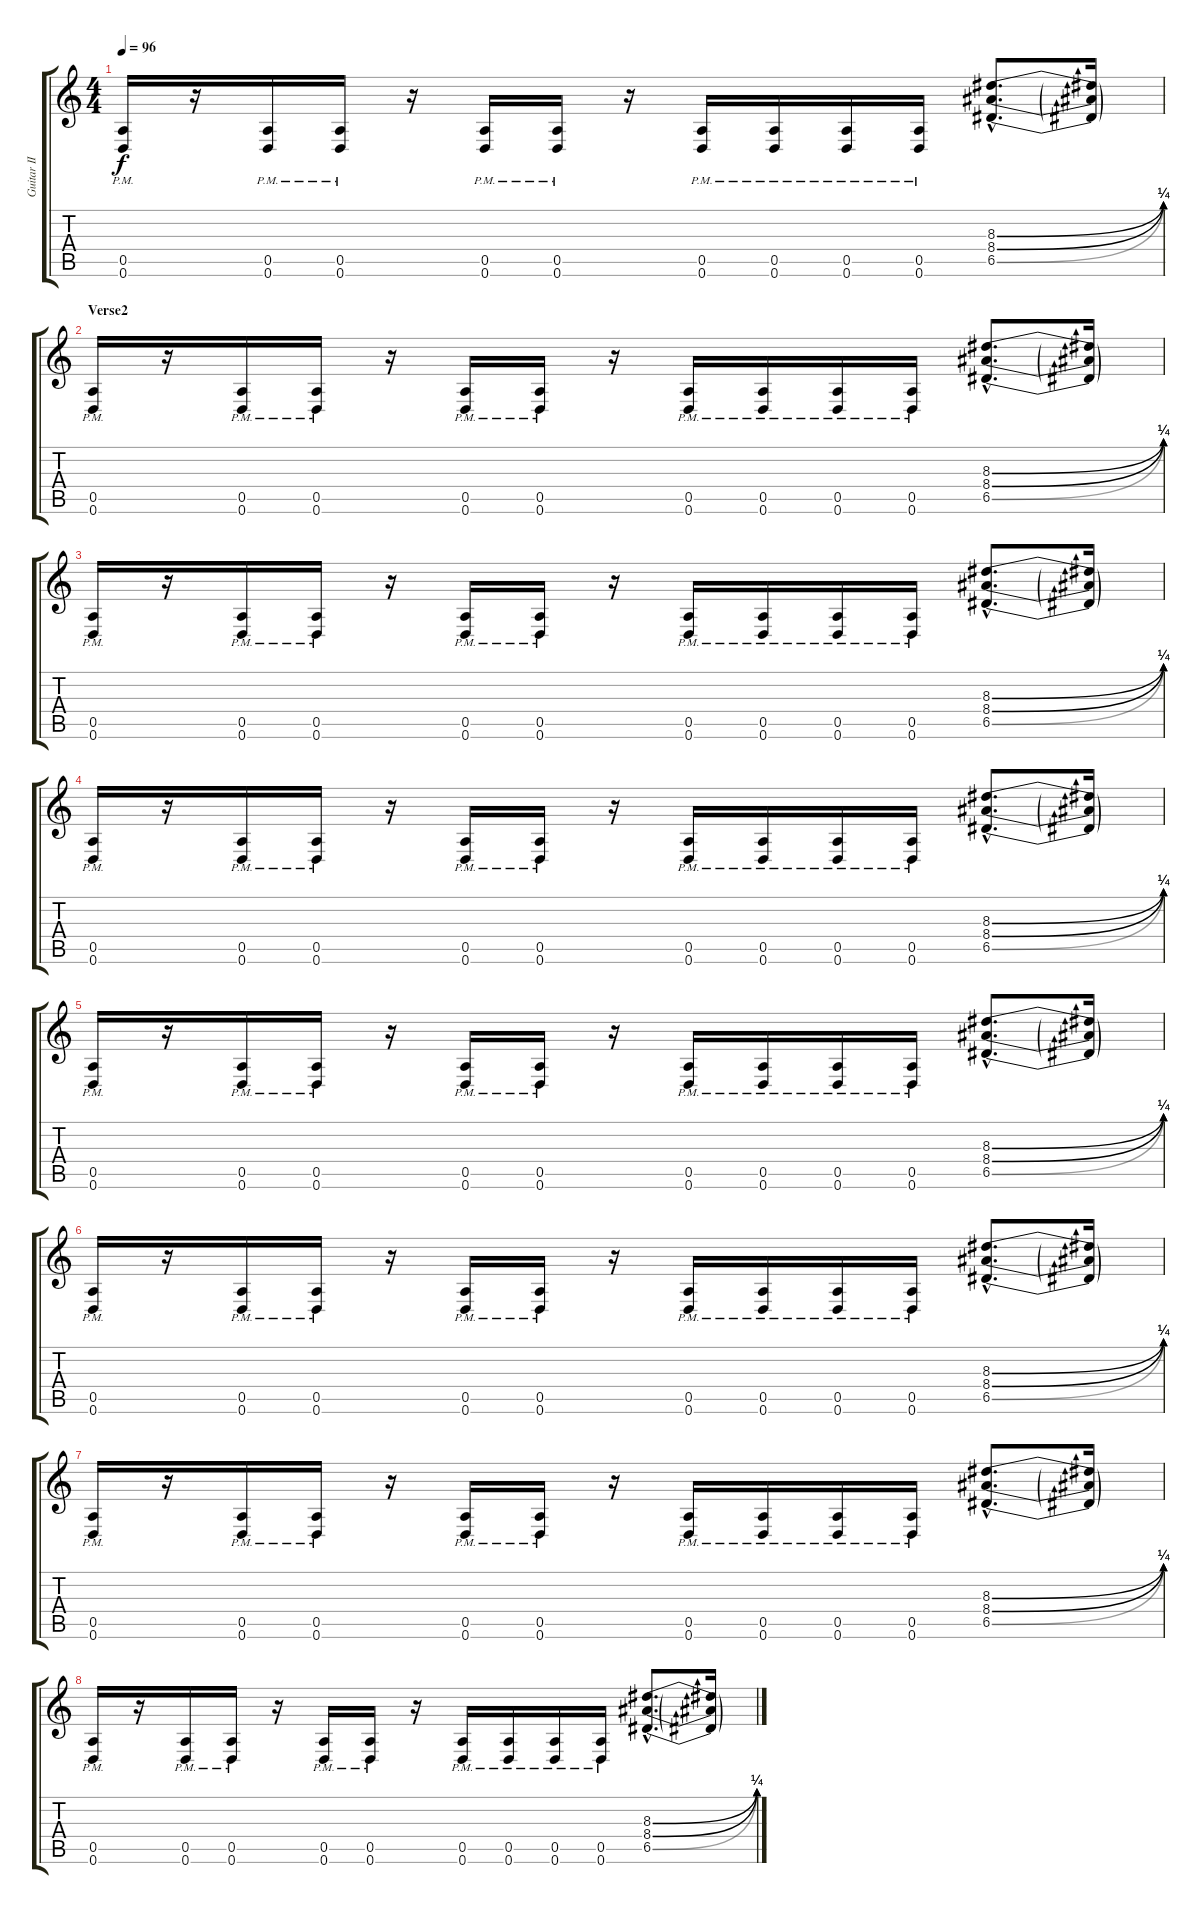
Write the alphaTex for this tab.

\track ("Guitar II [Ovr.] - Bard Tortstensen" "Guitar II ") {instrument overdrivenguitar}
\staff {score tabs}
\tuning (E4 B3 G3 D3 A2 D2) {hide}
\ts (4 4)
\tempo 96
\clef g2
\ks c
(0.5{pm} 0.6{pm}).16{dy f} r.16 (0.5{pm} 0.6{pm}).16 (0.5{pm} 0.6{pm}).16 r.16 (0.5{pm} 0.6{pm}).16 (0.5{pm} 0.6{pm}).16 r.16 (0.5{pm} 0.6{pm}).16 (0.5{pm} 0.6{pm}).16 (0.5{pm} 0.6{pm}).16 (0.5{pm} 0.6{pm}).16 (8.3{be (bend 0 0 60 1) hac} 8.4{be (bend 0 0 60 1) hac} 6.5{be (bend 0 0 60 1) hac}).8{d} (8.3{t} 8.4{t} 6.5{t}).16 |
\section ("" "Verse2")
(0.5{pm} 0.6{pm}).16 r.16 (0.5{pm} 0.6{pm}).16 (0.5{pm} 0.6{pm}).16 r.16 (0.5{pm} 0.6{pm}).16 (0.5{pm} 0.6{pm}).16 r.16 (0.5{pm} 0.6{pm}).16 (0.5{pm} 0.6{pm}).16 (0.5{pm} 0.6{pm}).16 (0.5{pm} 0.6{pm}).16 (8.3{be (bend 0 0 60 1) hac} 8.4{be (bend 0 0 60 1) hac} 6.5{be (bend 0 0 60 1) hac}).8{d} (8.3{t} 8.4{t} 6.5{t}).16 |
(0.5{pm} 0.6{pm}).16 r.16 (0.5{pm} 0.6{pm}).16 (0.5{pm} 0.6{pm}).16 r.16 (0.5{pm} 0.6{pm}).16 (0.5{pm} 0.6{pm}).16 r.16 (0.5{pm} 0.6{pm}).16 (0.5{pm} 0.6{pm}).16 (0.5{pm} 0.6{pm}).16 (0.5{pm} 0.6{pm}).16 (8.3{be (bend 0 0 60 1) hac} 8.4{be (bend 0 0 60 1) hac} 6.5{be (bend 0 0 60 1) hac}).8{d} (8.3{t} 8.4{t} 6.5{t}).16 |
(0.5{pm} 0.6{pm}).16 r.16 (0.5{pm} 0.6{pm}).16 (0.5{pm} 0.6{pm}).16 r.16 (0.5{pm} 0.6{pm}).16 (0.5{pm} 0.6{pm}).16 r.16 (0.5{pm} 0.6{pm}).16 (0.5{pm} 0.6{pm}).16 (0.5{pm} 0.6{pm}).16 (0.5{pm} 0.6{pm}).16 (8.3{be (bend 0 0 60 1) hac} 8.4{be (bend 0 0 60 1) hac} 6.5{be (bend 0 0 60 1) hac}).8{d} (8.3{t} 8.4{t} 6.5{t}).16 |
(0.5{pm} 0.6{pm}).16 r.16 (0.5{pm} 0.6{pm}).16 (0.5{pm} 0.6{pm}).16 r.16 (0.5{pm} 0.6{pm}).16 (0.5{pm} 0.6{pm}).16 r.16 (0.5{pm} 0.6{pm}).16 (0.5{pm} 0.6{pm}).16 (0.5{pm} 0.6{pm}).16 (0.5{pm} 0.6{pm}).16 (8.3{be (bend 0 0 60 1) hac} 8.4{be (bend 0 0 60 1) hac} 6.5{be (bend 0 0 60 1) hac}).8{d} (8.3{t} 8.4{t} 6.5{t}).16 |
(0.5{pm} 0.6{pm}).16 r.16 (0.5{pm} 0.6{pm}).16 (0.5{pm} 0.6{pm}).16 r.16 (0.5{pm} 0.6{pm}).16 (0.5{pm} 0.6{pm}).16 r.16 (0.5{pm} 0.6{pm}).16 (0.5{pm} 0.6{pm}).16 (0.5{pm} 0.6{pm}).16 (0.5{pm} 0.6{pm}).16 (8.3{be (bend 0 0 60 1) hac} 8.4{be (bend 0 0 60 1) hac} 6.5{be (bend 0 0 60 1) hac}).8{d} (8.3{t} 8.4{t} 6.5{t}).16 |
(0.5{pm} 0.6{pm}).16 r.16 (0.5{pm} 0.6{pm}).16 (0.5{pm} 0.6{pm}).16 r.16 (0.5{pm} 0.6{pm}).16 (0.5{pm} 0.6{pm}).16 r.16 (0.5{pm} 0.6{pm}).16 (0.5{pm} 0.6{pm}).16 (0.5{pm} 0.6{pm}).16 (0.5{pm} 0.6{pm}).16 (8.3{be (bend 0 0 60 1) hac} 8.4{be (bend 0 0 60 1) hac} 6.5{be (bend 0 0 60 1) hac}).8{d} (8.3{t} 8.4{t} 6.5{t}).16 |
(0.5{pm} 0.6{pm}).16 r.16 (0.5{pm} 0.6{pm}).16 (0.5{pm} 0.6{pm}).16 r.16 (0.5{pm} 0.6{pm}).16 (0.5{pm} 0.6{pm}).16 r.16 (0.5{pm} 0.6{pm}).16 (0.5{pm} 0.6{pm}).16 (0.5{pm} 0.6{pm}).16 (0.5{pm} 0.6{pm}).16 (8.3{be (bend 0 0 60 1) hac} 8.4{be (bend 0 0 60 1) hac} 6.5{be (bend 0 0 60 1) hac}).8{d} (8.3{t} 8.4{t} 6.5{t}).16
